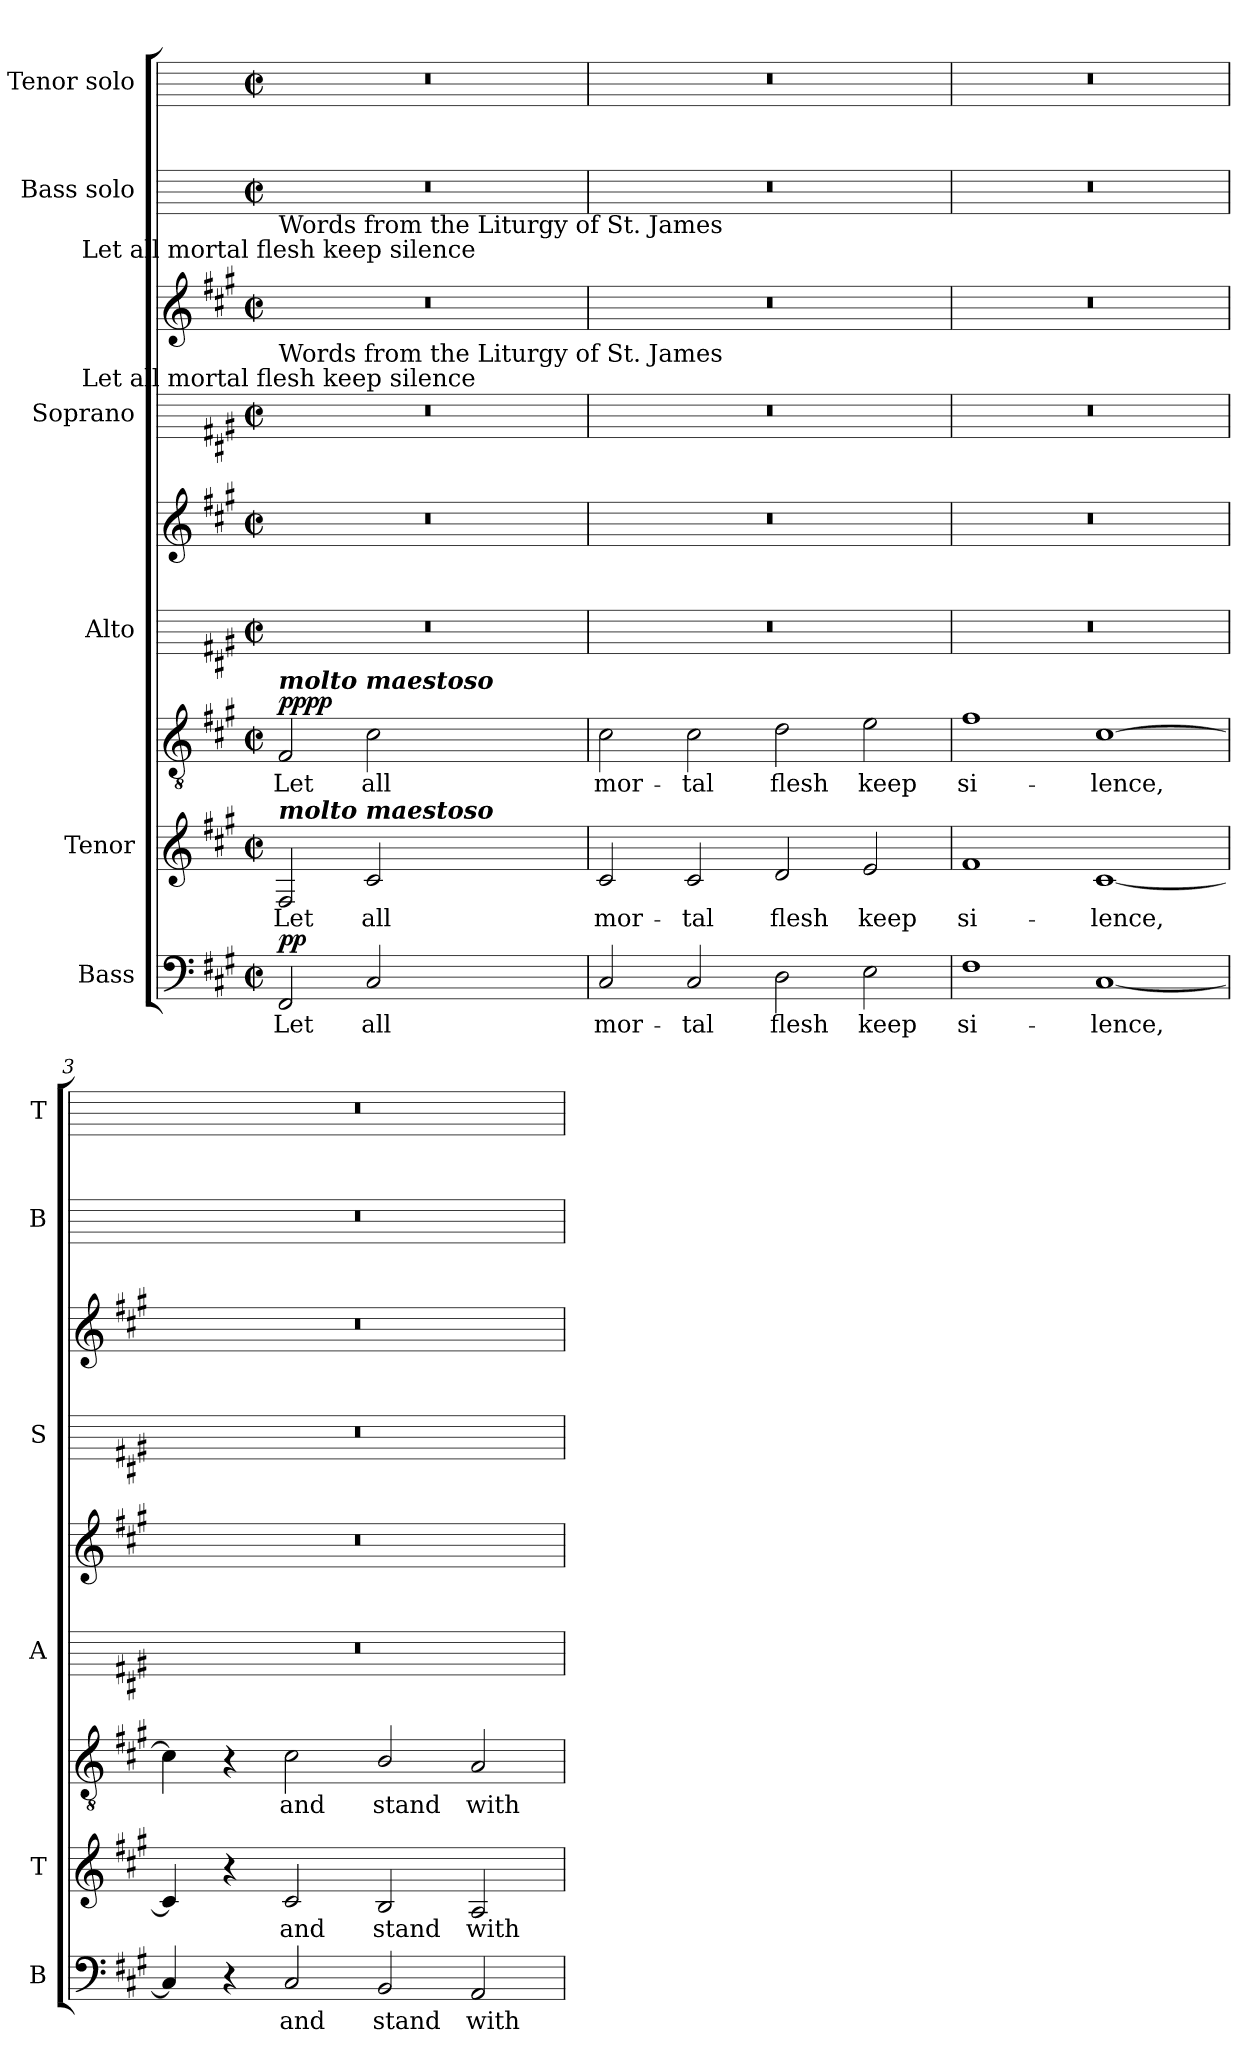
**kern	**text	**dynam	**kern	**text	**kern	**text	**dynam	**kern	**kern	**kern	**kern	**kern	**kern
*part6	*part6	*part6	*part5	*part5	*part5	*part5	*part5	*part4	*part4	*part3	*part3	*part2	*part1
*staff9	*staff9	*staff9	*staff8	*staff8	*staff7	*staff7	*staff7/8	*staff6	*staff5	*staff4	*staff3	*staff2	*staff1
*I"Bass	*	*	*I"Tenor	*	*	*	*	*I"Alto	*	*I"Soprano	*	*I"Bass solo	*I"Tenor solo
*I'B	*	*	*I'T	*	*	*	*	*I'A	*	*I'S	*	*I'B	*I'T
*clefF4	*	*	*	*	*clefGv2	*	*	*	*clefG2	*	*clefG2	*	*
*	*	*	*	*	*	*	*	*	*	*	*	*ITrd4c7	*ITrd4c7
*k[f#c#g#]	*	*	*k[f#c#g#]	*	*k[f#c#g#]	*	*	*k[f#c#g#]	*k[f#c#g#]	*k[f#c#g#]	*k[f#c#g#]	*	*
*A:	*	*	*A:	*	*A:	*	*	*A:	*A:	*A:	*A:	*	*
*M4/2	*	*	*M4/2	*	*M4/2	*	*	*M4/2	*M4/2	*M4/2	*M4/2	*M4/2	*M4/2
*met(c|)	*	*	*met(c|)	*	*met(c|)	*	*	*met(c|)	*met(c|)	*met(c|)	*met(c|)	*met(c|)	*met(c|)
=	=	=	=	=	=	=	=	=	=	=	=	=	=
!	!	!	!	!	!	!	!	!	!	!	!LO:TX:a:cj:t=Let all mortal flesh keep silence	!	!
!	!	!	!	!	!	!	!	!	!	!	!LO:TX:a:t=Words from the Liturgy of St. James	!	!
!	!	!	!	!	!	!	!	!	!	!LO:TX:a:cj:t=Let all mortal flesh keep silence	!	!	!
!	!	!	!	!	!	!	!	!	!	!LO:TX:a:t=Words from the Liturgy of St. James	!	!	!
!	!	!	!	!	!LO:TX:a:Bi:t=molto maestoso	!	!	!	!	!	!	!	!
!	!	!	!LO:TX:a:Bi:t=molto maestoso	!	!	!	!	!	!	!	!	!	!
!	!LO:LY:b	!LO:DY:b	!	!LO:LY:b	!	!LO:LY:b	!LO:DY:b=2	!	!	!	!	!	!
!	!	!	!	!	!	!	!LO:DY:n=1:b	!	!	!	!	!	!
2FF#	Let	pp	2F#	Let	2F#	Let	pp pp	0r	0r	0r	0r	0r	0r
!	!LO:LY:b	!	!	!LO:LY:b	!	!LO:LY:b	!	!	!	!	!	!	!
2C#	all	.	2c#	all	2c#	all	.	.	.	.	.	.	.
1ryy	.	.	1ryy	.	1ryy	.	.	.	.	.	.	.	.
=1	=1	=1	=1	=1	=1	=1	=1	=1	=1	=1	=1	=1	=1
!	!LO:LY:b	!	!	!LO:LY:b	!	!LO:LY:b	!	!	!	!	!	!	!
2C#	mor-	.	2c#	mor-	2c#	mor-	.	0r	0r	0r	0r	0r	0r
!	!LO:LY:b	!	!	!LO:LY:b	!	!LO:LY:b	!	!	!	!	!	!	!
2C#	-tal	.	2c#	-tal	2c#	-tal	.	.	.	.	.	.	.
!	!LO:LY:b	!	!	!LO:LY:b	!	!LO:LY:b	!	!	!	!	!	!	!
2D	flesh	.	2d	flesh	2d	flesh	.	.	.	.	.	.	.
!	!LO:LY:b	!	!	!LO:LY:b	!	!LO:LY:b	!	!	!	!	!	!	!
2E	keep	.	2e	keep	2e	keep	.	.	.	.	.	.	.
=2	=2	=2	=2	=2	=2	=2	=2	=2	=2	=2	=2	=2	=2
!	!LO:LY:b	!	!	!LO:LY:b	!	!LO:LY:b	!	!	!	!	!	!	!
1F#	si-	.	1f#	si-	1f#	si-	.	0r	0r	0r	0r	0r	0r
!	!LO:LY:b	!	!	!LO:LY:b	!	!LO:LY:b	!	!	!	!	!	!	!
[1C#	-lence,	.	[1c#	-lence,	[1c#	-lence,	.	.	.	.	.	.	.
=3	=3	=3	=3	=3	=3	=3	=3	=3	=3	=3	=3	=3	=3
4C#]	.	.	4c#]	.	4c#]	.	.	0r	0r	0r	0r	0r	0r
4r	.	.	4r	.	4r	.	.	.	.	.	.	.	.
!	!LO:LY:b	!	!	!LO:LY:b	!	!LO:LY:b	!	!	!	!	!	!	!
2C#	and	.	2c#	and	2c#	and	.	.	.	.	.	.	.
!	!LO:LY:b	!	!	!LO:LY:b	!	!LO:LY:b	!	!	!	!	!	!	!
2BB	stand	.	2B/	stand	2B/	stand	.	.	.	.	.	.	.
!	!LO:LY:b	!	!	!LO:LY:b	!	!LO:LY:b	!	!	!	!	!	!	!
2AA	with	.	2A	with	2A	with	.	.	.	.	.	.	.
=	=	=	=	=	=	=	=	=	=	=	=	=	=
*-	*-	*-	*-	*-	*-	*-	*-	*-	*-	*-	*-	*-	*-
